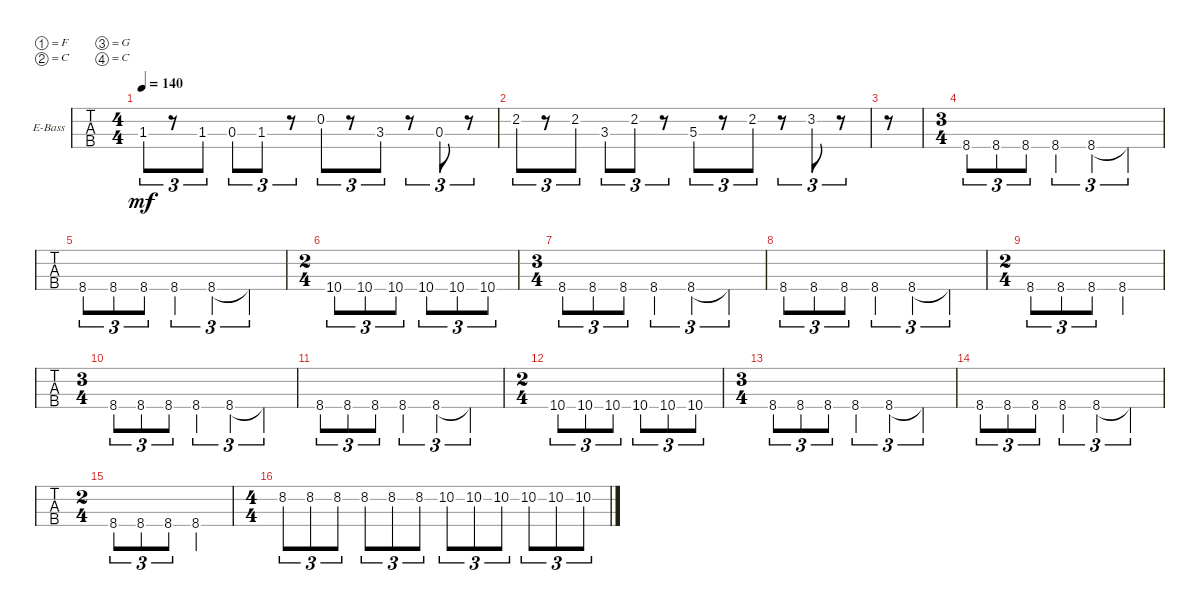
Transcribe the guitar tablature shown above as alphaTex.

\defaultSystemsLayout 4
\bracketExtendMode groupsimilarinstruments
\firstSystemTrackNameOrientation horizontal
\otherSystemsTrackNameOrientation horizontal
\track ("Electric Bass" "E-Bass") {instrument electricbassfinger}
\staff {tabs}
\tuning (F2 C2 G1 C1)
\ts (4 4)
\tempo 140
\clef f4
\ks c
1.3.8{tu (3 2) dy mf} r.8{tu (3 2)} 1.3.8{tu (3 2)} 0.3.8{tu (3 2)} 1.3.8{tu (3 2)} r.8{tu (3 2)} 0.2.8{tu (3 2)} r.8{tu (3 2)} 3.3.8{tu (3 2)} r.8{tu (3 2)} 0.3.8{tu (3 2)} r.8{tu (3 2)} |
2.2.8{tu (3 2)} r.8{tu (3 2)} 2.2.8{tu (3 2)} 3.3.8{tu (3 2)} 2.2.8{tu (3 2)} r.8{tu (3 2)} 5.3.8{tu (3 2)} r.8{tu (3 2)} 2.2.8{tu (3 2)} r.8{tu (3 2)} 3.2.8{tu (3 2)} r.8{tu (3 2)} |
r.8 |
\ts (3 4)
8.4.8{tu (3 2)} 8.4.8{tu (3 2)} 8.4.8{tu (3 2)} 8.4.4{tu (3 2)} 8.4.4{tu (3 2)} 8.4{t}.4{tu (3 2)} |
8.4.8{tu (3 2)} 8.4.8{tu (3 2)} 8.4.8{tu (3 2)} 8.4.4{tu (3 2)} 8.4.4{tu (3 2)} 8.4{t}.4{tu (3 2)} |
\ts (2 4)
10.4.8{tu (3 2)} 10.4.8{tu (3 2)} 10.4.8{tu (3 2)} 10.4.8{tu (3 2)} 10.4.8{tu (3 2)} 10.4.8{tu (3 2)} |
\ts (3 4)
8.4.8{tu (3 2)} 8.4.8{tu (3 2)} 8.4.8{tu (3 2)} 8.4.4{tu (3 2)} 8.4.4{tu (3 2)} 8.4{t}.4{tu (3 2)} |
8.4.8{tu (3 2)} 8.4.8{tu (3 2)} 8.4.8{tu (3 2)} 8.4.4{tu (3 2)} 8.4.4{tu (3 2)} 8.4{t}.4{tu (3 2)} |
\ts (2 4)
8.4.8{tu (3 2)} 8.4.8{tu (3 2)} 8.4.8{tu (3 2)} 8.4.4 |
\ts (3 4)
8.4.8{tu (3 2)} 8.4.8{tu (3 2)} 8.4.8{tu (3 2)} 8.4.4{tu (3 2)} 8.4.4{tu (3 2)} 8.4{t}.4{tu (3 2)} |
8.4.8{tu (3 2)} 8.4.8{tu (3 2)} 8.4.8{tu (3 2)} 8.4.4{tu (3 2)} 8.4.4{tu (3 2)} 8.4{t}.4{tu (3 2)} |
\ts (2 4)
10.4.8{tu (3 2)} 10.4.8{tu (3 2)} 10.4.8{tu (3 2)} 10.4.8{tu (3 2)} 10.4.8{tu (3 2)} 10.4.8{tu (3 2)} |
\ts (3 4)
8.4.8{tu (3 2)} 8.4.8{tu (3 2)} 8.4.8{tu (3 2)} 8.4.4{tu (3 2)} 8.4.4{tu (3 2)} 8.4{t}.4{tu (3 2)} |
8.4.8{tu (3 2)} 8.4.8{tu (3 2)} 8.4.8{tu (3 2)} 8.4.4{tu (3 2)} 8.4.4{tu (3 2)} 8.4{t}.4{tu (3 2)} |
\ts (2 4)
8.4.8{tu (3 2)} 8.4.8{tu (3 2)} 8.4.8{tu (3 2)} 8.4.4 |
\ts (4 4)
8.2.8{tu (3 2)} 8.2.8{tu (3 2)} 8.2.8{tu (3 2)} 8.2.8{tu (3 2)} 8.2.8{tu (3 2)} 8.2.8{tu (3 2)} 10.2.8{tu (3 2)} 10.2.8{tu (3 2)} 10.2.8{tu (3 2)} 10.2.8{tu (3 2)} 10.2.8{tu (3 2)} 10.2.8{tu (3 2)}
